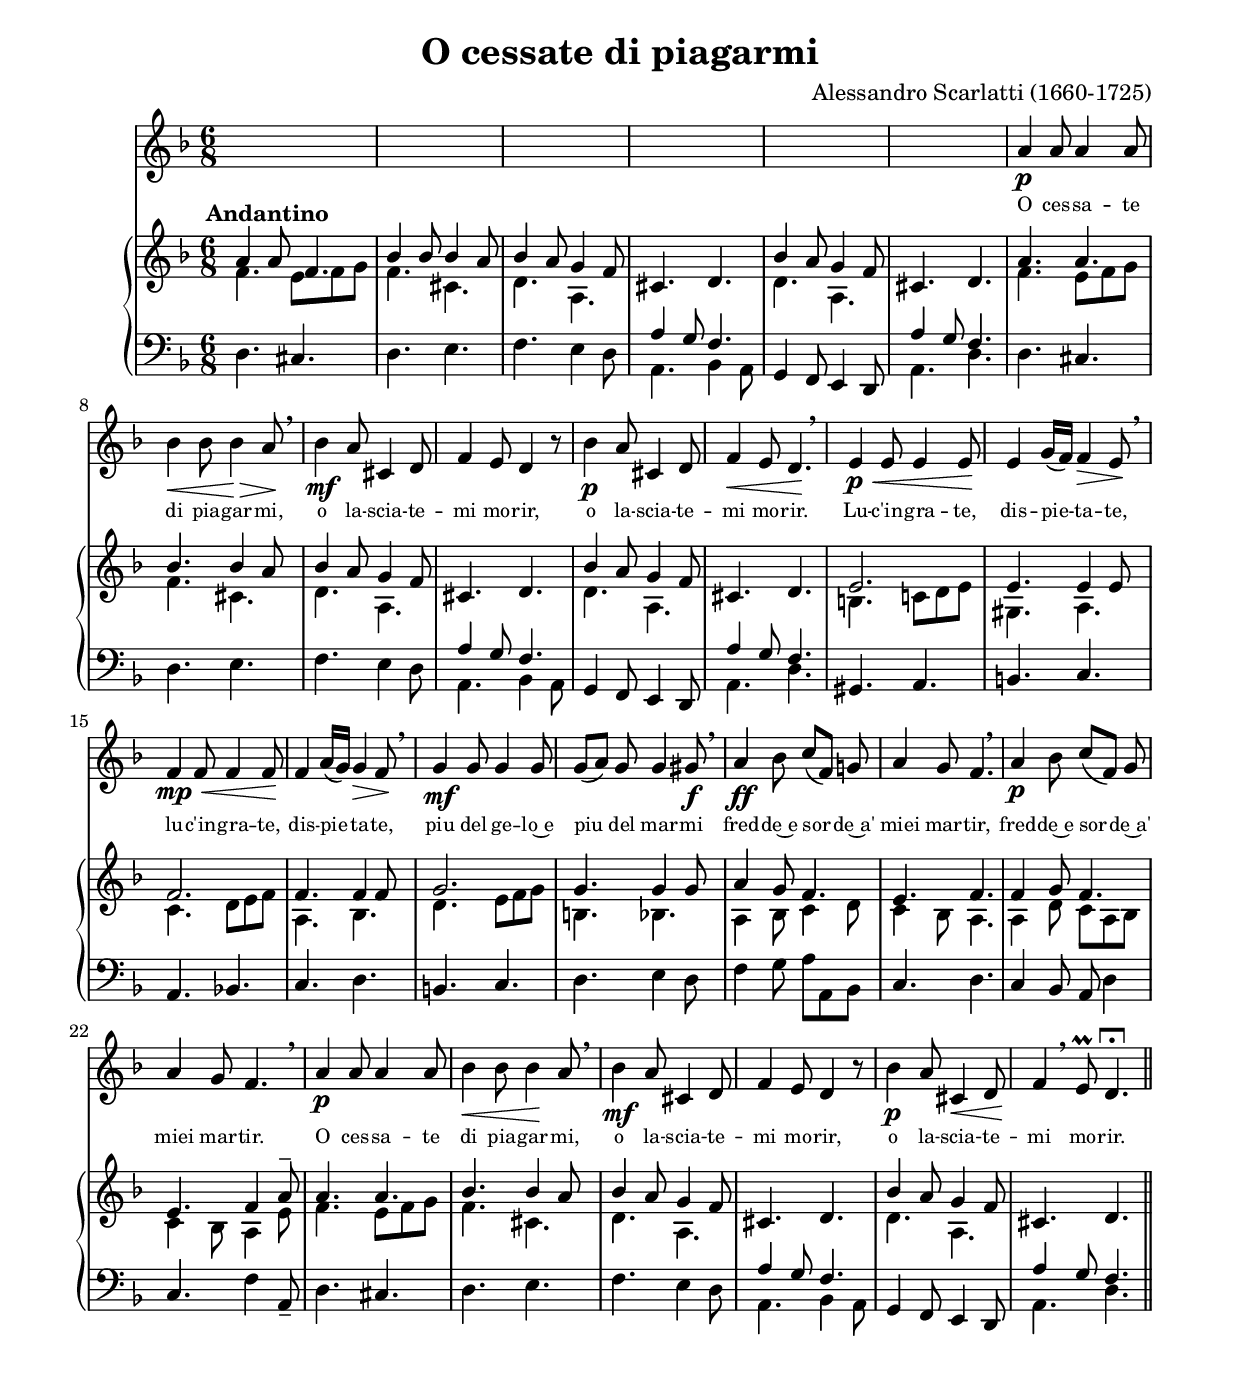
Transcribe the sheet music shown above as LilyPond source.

\header {
    title = "O cessate di piagarmi"
    composer = "Alessandro Scarlatti (1660-1725)"
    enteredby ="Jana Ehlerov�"
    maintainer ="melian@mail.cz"
    texidoc = "O Cessate di piagarmi, su testo di Nicolo Minato, e musica di Alessandro Scarlatti (1659 - 1725), e tratta dall'opera Pompeo (1683). Transposed from e to d minor for me, articulation added."
}
\include "deutsch.ly"
\version "2.10.25"
manuscriptBreak = { \break }

#(set-global-staff-size 19.7)

\paper  {
    line-width = #(* mm 180)
    indent = 8\mm
    interscoreline = 2.\mm
    between-system-space = 15\mm
    ragged-bottom = ##t 
    }

modernAccidentals = {
  \set Staff.extraNatural =  ##f
  \set Staff.autoAccidentals =  #'(Staff (same-octave . 1) (any-octave . 0))
  \set Staff.autoCautionaries =  #'()  
}


melody =

    \relative e'' \new Voice = "singer" {
    \time 6/8
    \key e \minor
    \autoBeamOff
    s2.*6

    h4\p h8 h4 h8 
    c4\< c8 c4\! \> h8 \! \breathe

    c4\mf h8 dis,4 e8 
    g4 fis8 e4 r8
    c'4\p  h8 dis,4 e8
    g4\< fis8 e4.\! \breathe

    fis4\p \< fis8 fis4 fis8\!
    fis4 a16[( g)] g4\> fis8 \! \breathe
    g4\mp \< g8 g4 g8\!
    g4 h16[( a)] a4\> g8\! \breathe

    a4\mf a8 a4 a8
    a8[( h)] a8 a4 ais8\f \breathe
    h4\ff c8 d8[( g,)] a8
    h4 a8 g4. \breathe

    h4\p c8 d8[( g,)] a8
    h4 a8 g4. \breathe
    h4\p h8 h4 h8
    c4\< c8 c4\! h8\breathe

    c4\mf h8 dis,4 e8
    g4 fis8 e4 r8
    c'4\p h8 dis,4\< e8
    g4\!\breathe fis8^\prall e4.\longfermata \bar "||"
 }


ignoreMelisma =	\set ignoreMelismata = ##t
ignoreMelismaOff = \unset ignoreMelismata 


firstVerse = \lyricmode {

    O ces -- sa -- te di pia -- gar -- mi,
    o la -- scia -- te -- mi mo -- rir,
    o la -- scia -- te -- mi mo -- rir.

    Lu -- c'in -- gra -- te, dis -- pie -- ta -- te,
    lu -- c'in -- gra -- te, dis -- pie -- ta -- te,
    piu del ge -- lo~e piu del mar -- mi
    fred -- de~e sor -- de~a' miei mar -- tir,
    fred -- de~e sor -- de~a' miei mar -- tir.

    O ces -- sa -- te di pia -- gar -- mi,
    o la -- scia -- te -- mi mo -- rir,
    o la -- scia -- te -- mi mo -- rir.
 
}

pianoRH =  \relative e'' {
    #(set-accidental-style 'modern)
    \key e \minor
    << {h4^\markup { \bold { \hspace #-3.0 Andantino } } h8} \\ {g4.} >> << {g4.}\\{fis8 g a} >>
    << {c4 c8}\\{g4.} >> << {c4 h8}\\{dis,4.} >>
    << {c'4 h8}\\{e,4.} >> << {a4 g8}\\{h,4.} >>
    dis4. e

    << {c'4 h8}\\{e,4.} >> << {a4 g8}\\{h,4.} >>
    dis4. e 
    << {h'4.}\\{g4.} >> << {h4.}\\{fis8 g a} >>
    << {c4.}\\{g4.}>> << {c4 h8}\\{dis,4.} >>

    << {c'4 h8}\\{e,4.} >> << {a4 g8}\\{h,4.} >>
    dis4. e
    << {c'4 h8}\\{e,4.} >> << {a4 g8}\\{h,4.} >>
    dis4. e

    << {fis2.}\\{cis4. d8[ e fis]} >>
    <<{fis4.}\\{ais,4.}>> << {fis'4 fis8}\\{h,4.} >>
    << {g'2.}\\{d4. e8[ fis g]} >>
    << {g4.}\\{h,4.}>> << {g'4 g8}\\{c,4.} >>

    << {a'2.}\\{e4. fis8[ g a]} >>
    << {a4.}\\{cis,4.}>> << {a'4 a8}\\{c,4.} >>
    << {h'4 a8}\\{h,4 c8} >> << {g'4.}\\{d4 e8} >>
    << {fis4.}\\{d4 c8} >> <<{g'4.}\\{ h,4.}>>
   
    << {g'4 a8}\\{h,4 e8} >> << {g4.}\\{d8[ h c]} >>
    << {fis4.}\\{d4 c8} >> << {g'4 h8\tenuto}\\{h,4 fis'8} >>
    << {h4.}\\{g4.} >> << {h4.}\\{fis8[ g a]} >>
    << {c4.}\\{g4.} >> << {c4 h8}\\{dis,4.} >>

    << {c'4 h8}\\{e,4.} >> << {a4 g8}\\{h,4.} >>
    dis4. e
    << {c'4 h8}\\{e,4.} >> << {a4 g8}\\{h,4.} >>
    dis4. e \bar "||"
}

pianoLH =  \relative d {
    #(set-accidental-style 'modern)
    \key e \minor
    \clef bass
    e4. dis 
    e fis
    g fis4 e8
    << {h'4 a8}\\{h,4.} >> << {g'4.}\\{c,4 h8} >>

    a4 g8 fis4 e8
    << {h''4 a8}\\{h,4.} >> << {g'4.} \\ {e4.} >>
    e4. dis
    e fis

    g fis4 e8
    << {h'4 a8}\\{h,4.} >> << {g'4.}\\{c,4 h8} >>
    a4 g8 fis4 e8
    << {h''4 a8}\\{h,4.} >> << {g'4.}\\{ e4.}>>

    ais,4. h
    cis d
    h c
    d e

    cis d
    e fis4 e8
    g4 a8 h8[ h, c]
    d4. e

    d4 c8 h8 e4
    d4. g4 h,8\tenuto
    e4. dis
    e fis
  
    g4. fis4 e8
    << {h'4 a8}\\{h,4.} >> << {g'4.}\\{c,4 h8} >>
    a4 g8 fis4 e8
    << {h''4 a8}\\{h,4.} >> << {g'4.}\\{e4.} >> \bar "||"
    
}

\book {
    \score {
	<< \time 6/8
	   \new Staff <<
	       \context Staff #(set-accidental-style 'modern)
	       \transpose e d \melody >>
	   \lyricsto "singer" \new Lyrics \firstVerse
	   \new PianoStaff << 
	       \set PianoStaff.instrumentName = \markup {}
	       \new Staff \transpose e d \pianoRH
	       \new Staff \transpose e d \pianoLH
	   >> 
       >>

	\layout {
	    \context {
%                \RemoveEmptyStaffContext
%                \override Score.VerticalAxisGroup #'remove-first = ##t
	    }
	    \context {
		\Lyrics
		\override VerticalAxisGroup #'minimum-Y-extent = #'(-0.5 . 2.5)
		\override LyricText #'font-size = #-1
	    }
	    \context {
		\Score
		\override Beam #'thickness = #0.55
		\override SpacingSpanner #'spacing-increment = #1.0
		\override Slur #'height-limit = #1.5
	    }
	    \context {
		\PianoStaff
		\override VerticalAlignment #'forced-distance = #10
	    }
	}
	\midi {
	  \context {
	    \Score
	    tempoWholesPerMinute = #(ly:make-moment 70 4)
	  }
	}
    }
}

